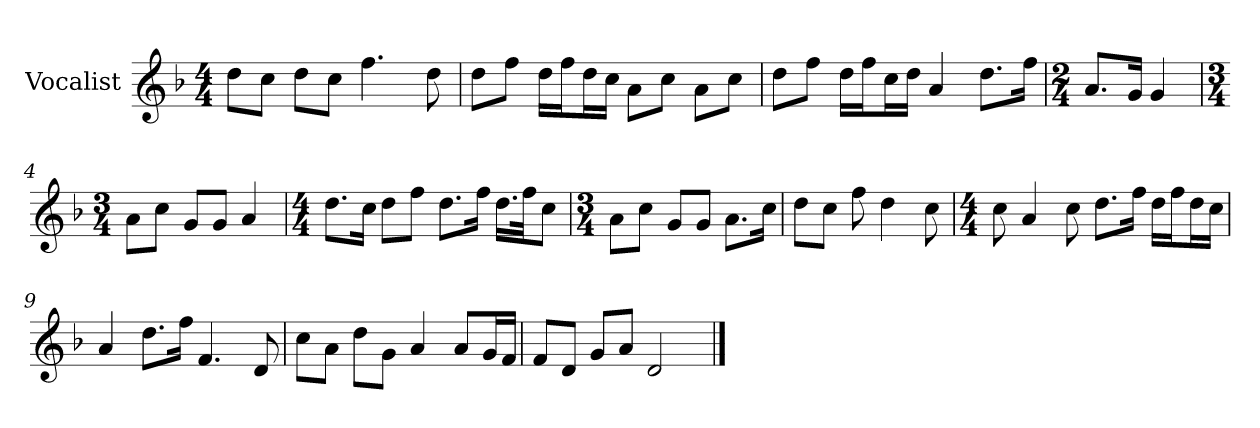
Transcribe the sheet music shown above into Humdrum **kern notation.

**kern
*part1
*staff1
*I"Vocalist
*k[b-]
*F:
*M4/4
=
8ddL
8ccJ
8ddL
8ccJ
4.ff
8dd
=1
8ddL
8ffJ
16ddLL
16ffJ
16ddL
16ccJJ
8aL
8ccJ
8aL
8ccJ
=2
8ddL
8ffJ
16ddLL
16ffJ
16ccL
16ddJJ
4a
8.ddL
16ffJk
=3
*M2/4
8.aL
16gJk
4g
=4
*M3/4
8aL
8ccJ
8gL
8gJ
4a
=5
*M4/4
8.ddL
16ccJk
8ddL
8ffJ
8.ddL
16ffJk
16.ddLL
32ffJk
8ccJ
=6
*M3/4
8aL
8ccJ
8gL
8gJ
8.aL
16ccJk
=7
8ddL
8ccJ
8ff
4dd
8cc
=8
*M4/4
8cc
4a
8cc
8.ddL
16ffJk
16ddLL
16ffJ
16ddL
16ccJJ
=9
4a
8.ddL
16ffJk
4.f
8d
=10
8ccL
8aJ
8ddL
8gJ
4a
8aL
16gL
16fJJ
=11
8fL
8dJ
8gL
8aJ
2d
==
*-
